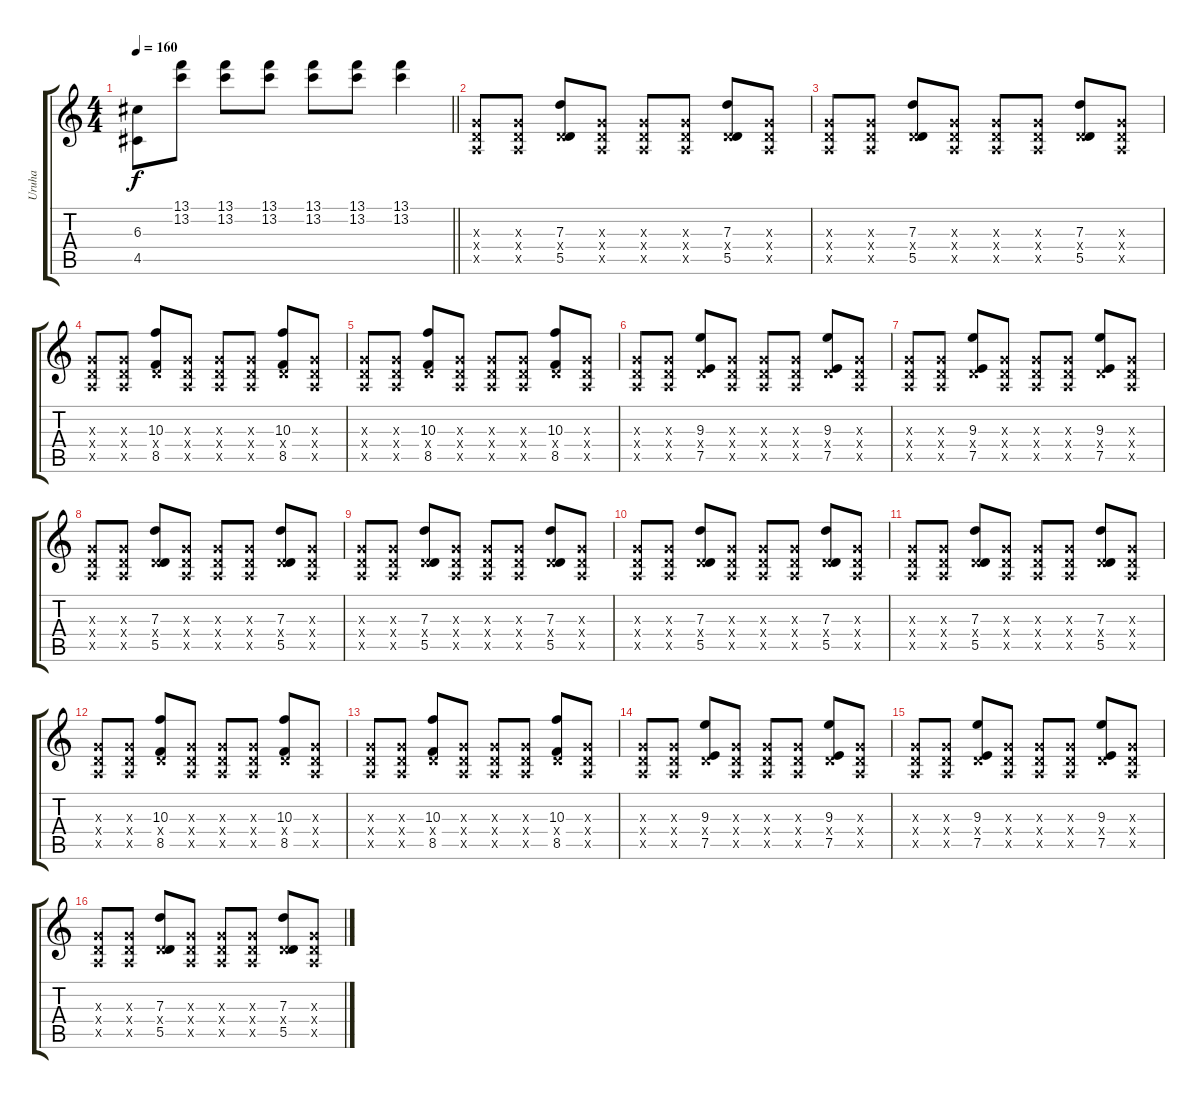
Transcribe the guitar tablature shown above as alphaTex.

\track ("Uruha" "Uruha") {instrument distortionguitar}
\staff {score tabs}
\tuning (E4 B3 G3 D3 A2 E2) {hide}
\ts (4 4)
\tempo 160
\clef g2
\barLineRight lightlight
\ks c
(6.3{t} 4.5{t}).8{dy f} (13.1 13.2).8 (13.1 13.2).8 (13.1 13.2).8 (13.1 13.2).8 (13.1 13.2).8 (13.1 13.2).4 |
\section ("" "")
(0.3{x} 0.4{x} 0.5{x}).8 (0.3{x} 0.4{x} 0.5{x}).8 (7.3 0.4{x} 5.5).8 (0.3{x} 0.4{x} 0.5{x}).8 (0.3{x} 0.4{x} 0.5{x}).8 (0.3{x} 0.4{x} 0.5{x}).8 (7.3 0.4{x} 5.5).8 (0.3{x} 0.4{x} 0.5{x}).8 |
(0.3{x} 0.4{x} 0.5{x}).8 (0.3{x} 0.4{x} 0.5{x}).8 (7.3 0.4{x} 5.5).8 (0.3{x} 0.4{x} 0.5{x}).8 (0.3{x} 0.4{x} 0.5{x}).8 (0.3{x} 0.4{x} 0.5{x}).8 (7.3 0.4{x} 5.5).8 (0.3{x} 0.4{x} 0.5{x}).8 |
(0.3{x} 0.4{x} 0.5{x}).8 (0.3{x} 0.4{x} 0.5{x}).8 (10.3 0.4{x} 8.5).8 (0.3{x} 0.4{x} 0.5{x}).8 (0.3{x} 0.4{x} 0.5{x}).8 (0.3{x} 0.4{x} 0.5{x}).8 (10.3 0.4{x} 8.5).8 (0.3{x} 0.4{x} 0.5{x}).8 |
(0.3{x} 0.4{x} 0.5{x}).8 (0.3{x} 0.4{x} 0.5{x}).8 (10.3 0.4{x} 8.5).8 (0.3{x} 0.4{x} 0.5{x}).8 (0.3{x} 0.4{x} 0.5{x}).8 (0.3{x} 0.4{x} 0.5{x}).8 (10.3 0.4{x} 8.5).8 (0.3{x} 0.4{x} 0.5{x}).8 |
(0.3{x} 0.4{x} 0.5{x}).8 (0.3{x} 0.4{x} 0.5{x}).8 (9.3 0.4{x} 7.5).8 (0.3{x} 0.4{x} 0.5{x}).8 (0.3{x} 0.4{x} 0.5{x}).8 (0.3{x} 0.4{x} 0.5{x}).8 (9.3 0.4{x} 7.5).8 (0.3{x} 0.4{x} 0.5{x}).8 |
(0.3{x} 0.4{x} 0.5{x}).8 (0.3{x} 0.4{x} 0.5{x}).8 (9.3 0.4{x} 7.5).8 (0.3{x} 0.4{x} 0.5{x}).8 (0.3{x} 0.4{x} 0.5{x}).8 (0.3{x} 0.4{x} 0.5{x}).8 (9.3 0.4{x} 7.5).8 (0.3{x} 0.4{x} 0.5{x}).8 |
(0.3{x} 0.4{x} 0.5{x}).8 (0.3{x} 0.4{x} 0.5{x}).8 (7.3 0.4{x} 5.5).8 (0.3{x} 0.4{x} 0.5{x}).8 (0.3{x} 0.4{x} 0.5{x}).8 (0.3{x} 0.4{x} 0.5{x}).8 (7.3 0.4{x} 5.5).8 (0.3{x} 0.4{x} 0.5{x}).8 |
(0.3{x} 0.4{x} 0.5{x}).8 (0.3{x} 0.4{x} 0.5{x}).8 (7.3 0.4{x} 5.5).8 (0.3{x} 0.4{x} 0.5{x}).8 (0.3{x} 0.4{x} 0.5{x}).8 (0.3{x} 0.4{x} 0.5{x}).8 (7.3 0.4{x} 5.5).8 (0.3{x} 0.4{x} 0.5{x}).8 |
(0.3{x} 0.4{x} 0.5{x}).8 (0.3{x} 0.4{x} 0.5{x}).8 (7.3 0.4{x} 5.5).8 (0.3{x} 0.4{x} 0.5{x}).8 (0.3{x} 0.4{x} 0.5{x}).8 (0.3{x} 0.4{x} 0.5{x}).8 (7.3 0.4{x} 5.5).8 (0.3{x} 0.4{x} 0.5{x}).8 |
(0.3{x} 0.4{x} 0.5{x}).8 (0.3{x} 0.4{x} 0.5{x}).8 (7.3 0.4{x} 5.5).8 (0.3{x} 0.4{x} 0.5{x}).8 (0.3{x} 0.4{x} 0.5{x}).8 (0.3{x} 0.4{x} 0.5{x}).8 (7.3 0.4{x} 5.5).8 (0.3{x} 0.4{x} 0.5{x}).8 |
(0.3{x} 0.4{x} 0.5{x}).8 (0.3{x} 0.4{x} 0.5{x}).8 (10.3 0.4{x} 8.5).8 (0.3{x} 0.4{x} 0.5{x}).8 (0.3{x} 0.4{x} 0.5{x}).8 (0.3{x} 0.4{x} 0.5{x}).8 (10.3 0.4{x} 8.5).8 (0.3{x} 0.4{x} 0.5{x}).8 |
(0.3{x} 0.4{x} 0.5{x}).8 (0.3{x} 0.4{x} 0.5{x}).8 (10.3 0.4{x} 8.5).8 (0.3{x} 0.4{x} 0.5{x}).8 (0.3{x} 0.4{x} 0.5{x}).8 (0.3{x} 0.4{x} 0.5{x}).8 (10.3 0.4{x} 8.5).8 (0.3{x} 0.4{x} 0.5{x}).8 |
(0.3{x} 0.4{x} 0.5{x}).8 (0.3{x} 0.4{x} 0.5{x}).8 (9.3 0.4{x} 7.5).8 (0.3{x} 0.4{x} 0.5{x}).8 (0.3{x} 0.4{x} 0.5{x}).8 (0.3{x} 0.4{x} 0.5{x}).8 (9.3 0.4{x} 7.5).8 (0.3{x} 0.4{x} 0.5{x}).8 |
(0.3{x} 0.4{x} 0.5{x}).8 (0.3{x} 0.4{x} 0.5{x}).8 (9.3 0.4{x} 7.5).8 (0.3{x} 0.4{x} 0.5{x}).8 (0.3{x} 0.4{x} 0.5{x}).8 (0.3{x} 0.4{x} 0.5{x}).8 (9.3 0.4{x} 7.5).8 (0.3{x} 0.4{x} 0.5{x}).8 |
(0.3{x} 0.4{x} 0.5{x}).8 (0.3{x} 0.4{x} 0.5{x}).8 (7.3 0.4{x} 5.5).8 (0.3{x} 0.4{x} 0.5{x}).8 (0.3{x} 0.4{x} 0.5{x}).8 (0.3{x} 0.4{x} 0.5{x}).8 (7.3 0.4{x} 5.5).8 (0.3{x} 0.4{x} 0.5{x}).8
